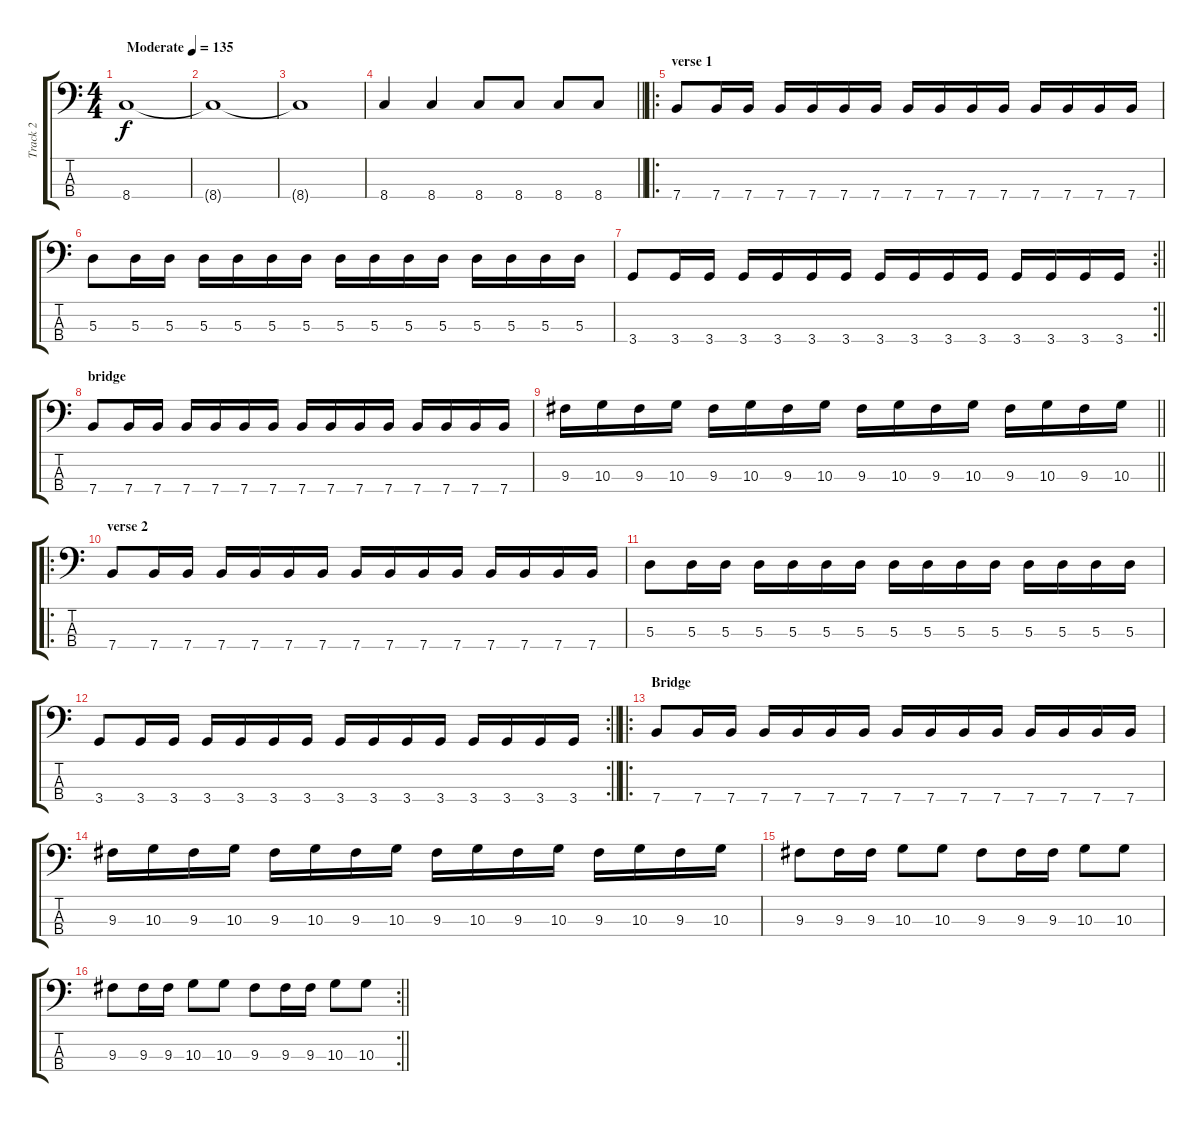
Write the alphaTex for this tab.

\track ("Track 2" "Track 2") {instrument electricbasspick}
\staff {score tabs}
\tuning (G2 D2 A1 E1) {hide}
\ts (4 4)
\tempo (135 "Moderate")
\clef f4
\ks c
8.4.1{dy f instrument electricbasspick} |
8.4{t}.1 |
8.4{t}.1 |
\barLineRight lightlight
8.4.4 8.4.4 8.4.8 8.4.8 8.4.8 8.4.8 |
\ro
\section ("" "verse 1")
7.4.8 7.4.16 7.4.16 7.4.16 7.4.16 7.4.16 7.4.16 7.4.16 7.4.16 7.4.16 7.4.16 7.4.16 7.4.16 7.4.16 7.4.16 |
5.3.8 5.3.16 5.3.16 5.3.16 5.3.16 5.3.16 5.3.16 5.3.16 5.3.16 5.3.16 5.3.16 5.3.16 5.3.16 5.3.16 5.3.16 |
\rc 2
\barLineRight lightlight
3.4.8 3.4.16 3.4.16 3.4.16 3.4.16 3.4.16 3.4.16 3.4.16 3.4.16 3.4.16 3.4.16 3.4.16 3.4.16 3.4.16 3.4.16 |
\section ("" "bridge")
7.4.8 7.4.16 7.4.16 7.4.16 7.4.16 7.4.16 7.4.16 7.4.16 7.4.16 7.4.16 7.4.16 7.4.16 7.4.16 7.4.16 7.4.16 |
\barLineRight lightlight
9.3.16 10.3.16 9.3.16 10.3.16 9.3.16 10.3.16 9.3.16 10.3.16 9.3.16 10.3.16 9.3.16 10.3.16 9.3.16 10.3.16 9.3.16 10.3.16 |
\ro
\section ("" "verse 2")
7.4.8 7.4.16 7.4.16 7.4.16 7.4.16 7.4.16 7.4.16 7.4.16 7.4.16 7.4.16 7.4.16 7.4.16 7.4.16 7.4.16 7.4.16 |
5.3.8 5.3.16 5.3.16 5.3.16 5.3.16 5.3.16 5.3.16 5.3.16 5.3.16 5.3.16 5.3.16 5.3.16 5.3.16 5.3.16 5.3.16 |
\rc 2
\barLineRight lightlight
3.4.8 3.4.16 3.4.16 3.4.16 3.4.16 3.4.16 3.4.16 3.4.16 3.4.16 3.4.16 3.4.16 3.4.16 3.4.16 3.4.16 3.4.16 |
\ro
\section ("" "Bridge")
7.4.8 7.4.16 7.4.16 7.4.16 7.4.16 7.4.16 7.4.16 7.4.16 7.4.16 7.4.16 7.4.16 7.4.16 7.4.16 7.4.16 7.4.16 |
9.3.16 10.3.16 9.3.16 10.3.16 9.3.16 10.3.16 9.3.16 10.3.16 9.3.16 10.3.16 9.3.16 10.3.16 9.3.16 10.3.16 9.3.16 10.3.16 |
9.3.8 9.3.16 9.3.16 10.3.8 10.3.8 9.3.8 9.3.16 9.3.16 10.3.8 10.3.8 |
\rc 2
\barLineRight lightlight
9.3.8 9.3.16 9.3.16 10.3.8 10.3.8 9.3.8 9.3.16 9.3.16 10.3.8 10.3.8
